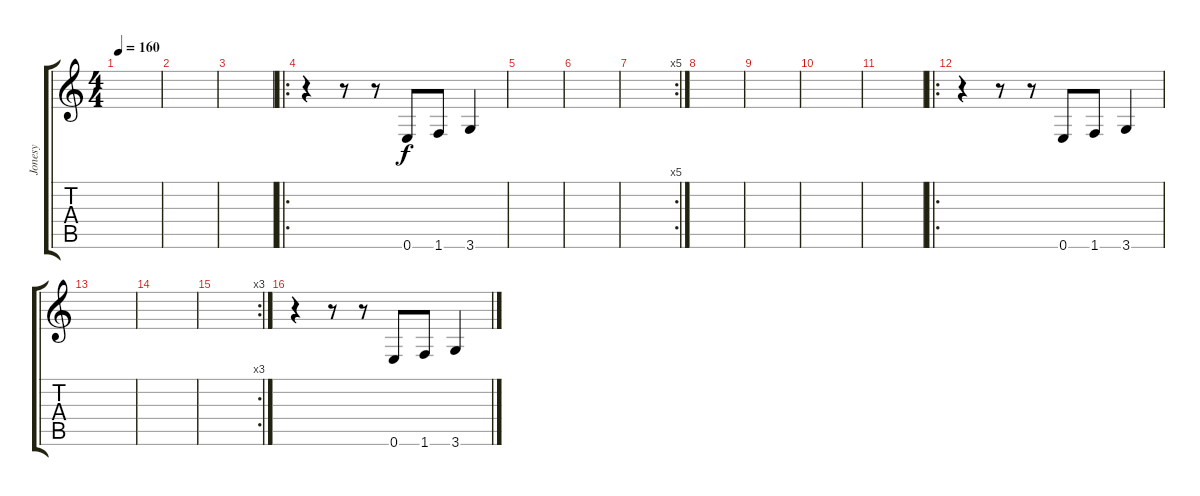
\track ("Jonesy" "Jonesy") {instrument electricbassfinger}
\staff {score tabs}
\tuning (E4 B3 G3 D3 A2 E2) {hide}
\ts (4 4)
\tempo 160
\clef g2
\ks c
|
|
|
\ro
r.4 r.8 r.8 0.6.8 1.6.8 3.6.4 |
|
|
\rc 5
|
|
|
|
|
\ro
r.4 r.8 r.8 0.6.8 1.6.8 3.6.4 |
|
|
\rc 3
|
r.4 r.8 r.8 0.6.8 1.6.8 3.6.4
